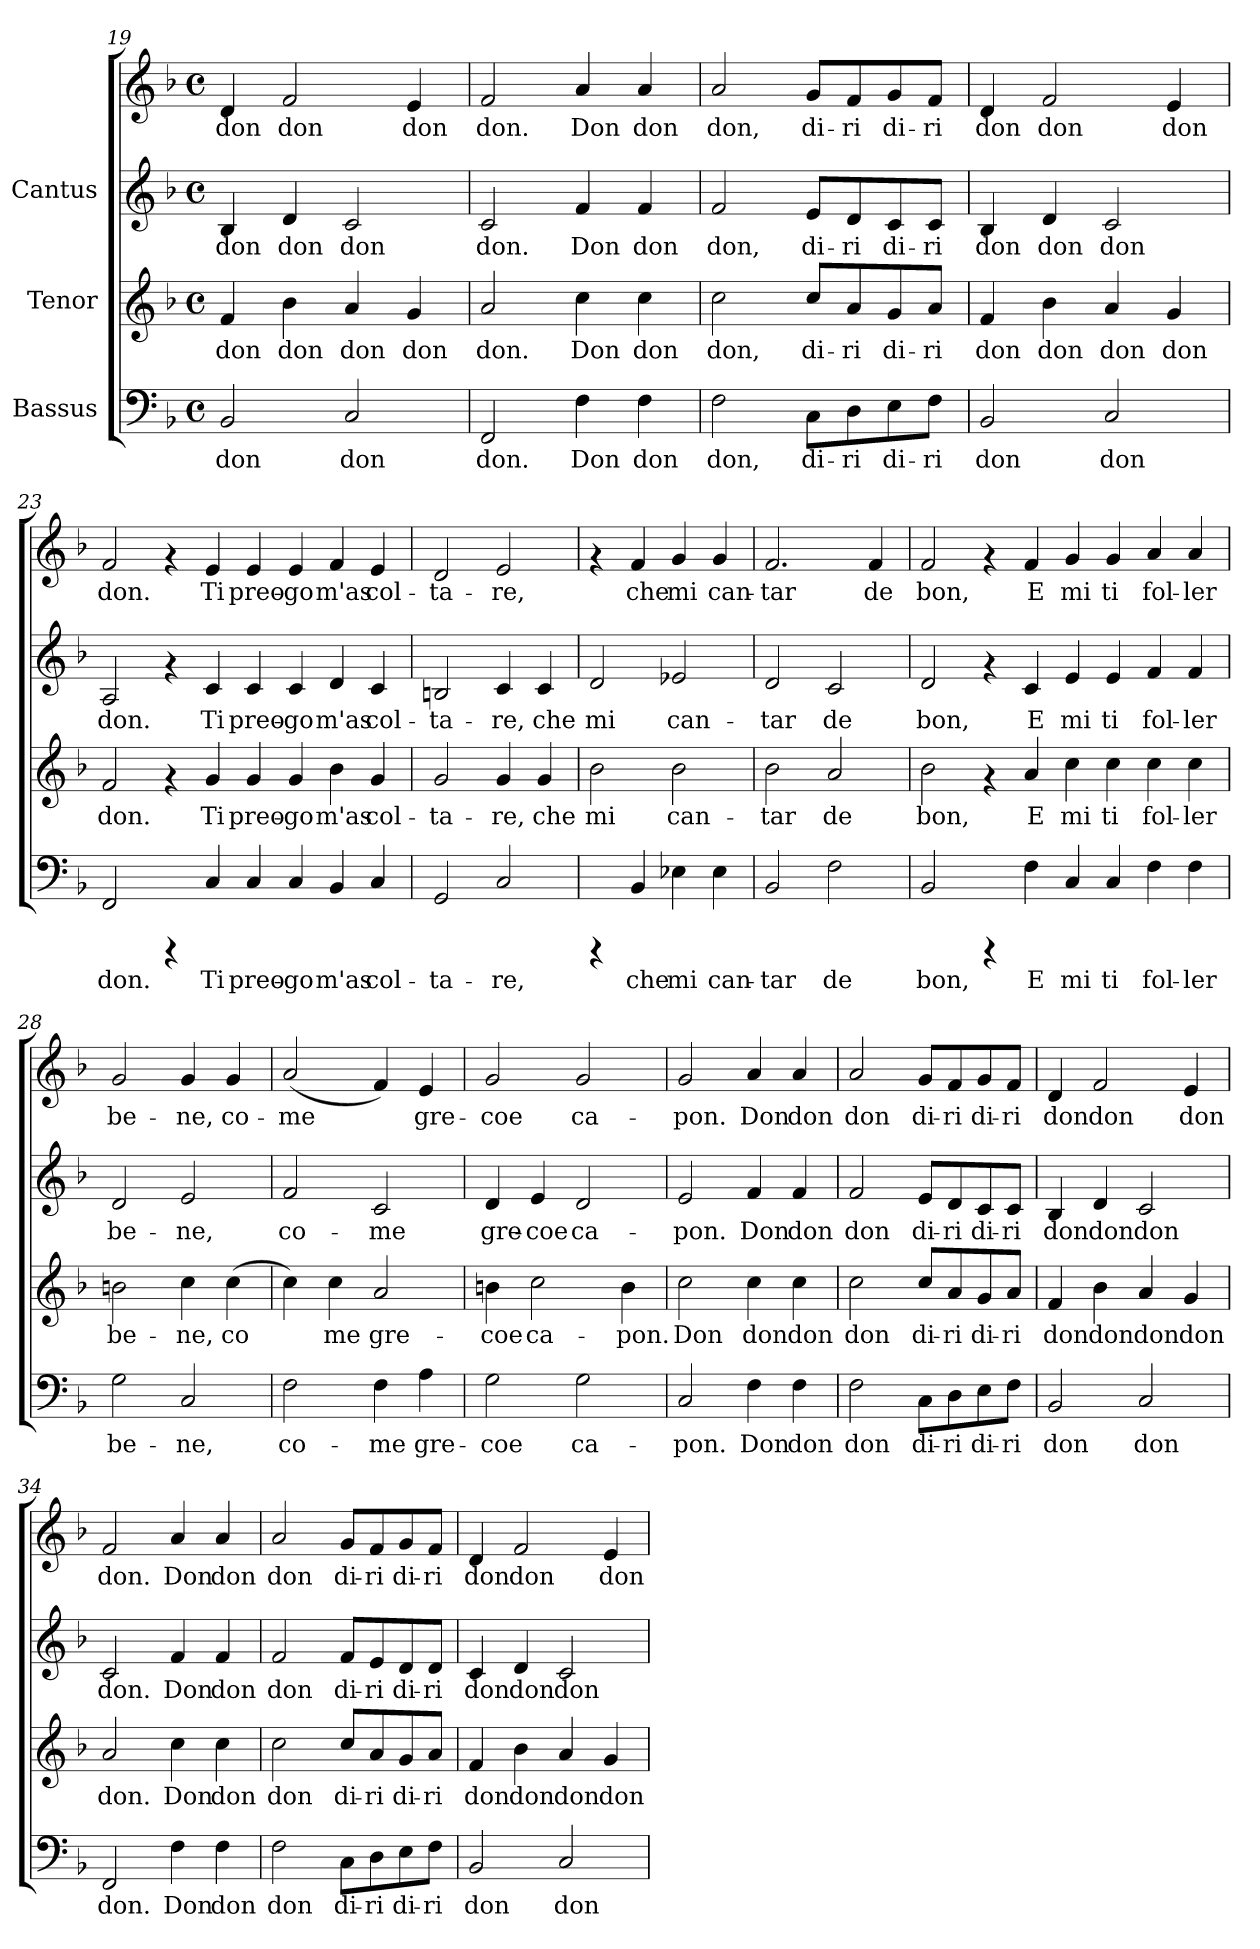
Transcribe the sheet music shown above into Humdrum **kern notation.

**kern	**text	**kern	**text	**kern	**text	**kern	**text
*part3	*part3	*part2	*part2	*part1	*part1	*part1	*part1
*staff4	*staff4	*staff3	*staff3	*staff2	*staff2	*staff1	*staff1
*I"Bassus	*	*I"Tenor	*	*I"Cantus	*	*	*
*clefF4	*	*clefG2	*	*clefG2	*	*clefG2	*
*k[b-]	*	*k[b-]	*	*k[b-]	*	*k[b-]	*
*F:	*	*F:	*	*F:	*	*F:	*
*M4/4	*	*M4/4	*	*M4/4	*	*M4/4	*
*met(c)	*	*met(c)	*	*met(c)	*	*met(c)	*
=19	=19	=19	=19	=19	=19	=19	=19
!	!LO:LY:b	!	!LO:LY:b	!	!LO:LY:b	!	!LO:LY:b
2BB-/	don	4f/	don	4B-/	don	4d/	don
!	!	!	!LO:LY:b	!	!LO:LY:b	!	!LO:LY:b
.	.	4b-\	don	4d/	don	2f/	don
!	!LO:LY:b	!	!LO:LY:b	!	!LO:LY:b	!	!
2C/	don	4a/	don	2c/	don	.	.
!	!	!	!LO:LY:b	!	!	!	!LO:LY:b
.	.	4g/	don	.	.	4e/	don
=20	=20	=20	=20	=20	=20	=20	=20
!	!LO:LY:b	!	!LO:LY:b	!	!LO:LY:b	!	!LO:LY:b
2FF/	don.	2a/	don.	2c/	don.	2f/	don.
!	!LO:LY:b	!	!LO:LY:b	!	!LO:LY:b	!	!LO:LY:b
4F\	Don	4cc\	Don	4f/	Don	4a/	Don
!	!LO:LY:b	!	!LO:LY:b	!	!LO:LY:b	!	!LO:LY:b
4F\	don	4cc\	don	4f/	don	4a/	don
=21	=21	=21	=21	=21	=21	=21	=21
!	!LO:LY:b	!	!LO:LY:b	!	!LO:LY:b	!	!LO:LY:b
2F\	don,	2cc\	don,	2f/	don,	2a/	don,
!	!LO:LY:b	!	!LO:LY:b	!	!LO:LY:b	!	!LO:LY:b
8C\L	di-	8cc/L	di-	8e/L	di-	8g/L	di-
!	!LO:LY:b	!	!LO:LY:b	!	!LO:LY:b	!	!LO:LY:b
8D\	-ri	8a/	-ri	8d/	-ri	8f/	-ri
!	!LO:LY:b	!	!LO:LY:b	!	!LO:LY:b	!	!LO:LY:b
8E\	di-	8g/	di-	8c/	di-	8g/	di-
!	!LO:LY:b	!	!LO:LY:b	!	!LO:LY:b	!	!LO:LY:b
8F\J	-ri	8a/J	-ri	8c/J	-ri	8f/J	-ri
=22	=22	=22	=22	=22	=22	=22	=22
!	!LO:LY:b	!	!LO:LY:b	!	!LO:LY:b	!	!LO:LY:b
2BB-/	don	4f/	don	4B-/	don	4d/	don
!	!	!	!LO:LY:b	!	!LO:LY:b	!	!LO:LY:b
.	.	4b-\	don	4d/	don	2f/	don
!	!LO:LY:b	!	!LO:LY:b	!	!LO:LY:b	!	!
2C/	don	4a/	don	2c/	don	.	.
!	!	!	!LO:LY:b	!	!	!	!LO:LY:b
.	.	4g/	don	.	.	4e/	don
!!LO:PB:g=z
=23	=23	=23	=23	=23	=23	=23	=23
!	!LO:LY:b	!	!LO:LY:b	!	!LO:LY:b	!	!LO:LY:b
2FF/	don.	2f/	don.	2A/	-don.	2f/	don.
4rCCC	.	4rf	.	4rf	.	4rf	.
*	*	*	*	*	*	*MM204	*
!	!LO:LY:b	!	!LO:LY:b	!	!LO:LY:b	!	!LO:LY:b
4C/	Ti	4g/	Ti	4c/	Ti	4e/	Ti
!	!LO:LY:b	!	!LO:LY:b	!	!LO:LY:b	!	!LO:LY:b
4C/	preo-	4g/	preo-	4c/	preo-	4e/	preo-
!	!LO:LY:b	!	!LO:LY:b	!	!LO:LY:b	!	!LO:LY:b
4C/	-go	4g/	-go	4c/	-go	4e/	-go
!	!LO:LY:b	!	!LO:LY:b	!	!LO:LY:b	!	!LO:LY:b
4BB-/	m'as	4b-\	m'as	4d/	m'as	4f/	m'as
!	!LO:LY:b	!	!LO:LY:b	!	!LO:LY:b	!	!LO:LY:b
4C/	col-	4g/	col-	4c/	col-	4e/	col-
=24	=24	=24	=24	=24	=24	=24	=24
!	!LO:LY:b	!	!LO:LY:b	!	!LO:LY:b	!	!LO:LY:b
2GG/	-ta-	2g/	-ta-	2Bn/	ta-	2d/	-ta-
!	!LO:LY:b	!	!LO:LY:b	!	!LO:LY:b	!	!LO:LY:b
2C/	-re,	4g/	-re,	4c/	-re,	2e/	-re,
!	!	!	!LO:LY:b	!	!LO:LY:b	!	!
.	.	4g/	che	4c/	che	.	.
=25	=25	=25	=25	=25	=25	=25	=25
!	!	!	!LO:LY:b	!	!LO:LY:b	!	!
4rCCC	.	2b-\	mi	2d/	-mi	4rf	.
!	!LO:LY:b	!	!	!	!	!	!LO:LY:b
4BB-/	che	.	.	.	.	4f/	che
!	!LO:LY:b	!	!LO:LY:b	!	!LO:LY:b	!	!LO:LY:b
4E-X\	mi	2b-\	can-	2e-X/	can-	4g/	mi
!	!LO:LY:b	!	!	!	!	!	!LO:LY:b
4E-\	can-	.	.	.	.	4g/	can-
=26	=26	=26	=26	=26	=26	=26	=26
!	!LO:LY:b	!	!LO:LY:b	!	!LO:LY:b	!	!LO:LY:b
2BB-/	-tar	2b-\	-tar	2d/	tar	2.f/	-tar
!	!LO:LY:b	!	!LO:LY:b	!	!LO:LY:b	!	!
2F\	de	2a/	de	2c/	de	.	.
!	!	!	!	!	!	!	!LO:LY:b
.	.	.	.	.	.	4f/	de
!!LO:LB:g=z
=27	=27	=27	=27	=27	=27	=27	=27
!	!LO:LY:b	!	!LO:LY:b	!	!LO:LY:b	!	!LO:LY:b
2BB-/	bon,	2b-\	bon,	2d/	bon,	2f/	bon,
4rCCC	.	4rf	.	4rf	.	4rf	.
!	!LO:LY:b	!	!LO:LY:b	!	!LO:LY:b	!	!LO:LY:b
4F\	E	4a/	E	4c/	E	4f/	E
!	!LO:LY:b	!	!LO:LY:b	!	!LO:LY:b	!	!LO:LY:b
4C/	mi	4cc\	mi	4e/	mi	4g/	mi
!	!LO:LY:b	!	!LO:LY:b	!	!LO:LY:b	!	!LO:LY:b
4C/	ti	4cc\	ti	4e/	ti	4g/	ti
!	!LO:LY:b	!	!LO:LY:b	!	!LO:LY:b	!	!LO:LY:b
4F\	fol-	4cc\	fol-	4f/	fol-	4a/	fol-
!	!LO:LY:b	!	!LO:LY:b	!	!LO:LY:b	!	!LO:LY:b
4F\	-ler	4cc\	-ler	4f/	-ler	4a/	-ler
=28	=28	=28	=28	=28	=28	=28	=28
!	!LO:LY:b	!	!LO:LY:b	!	!LO:LY:b	!	!LO:LY:b
2G\	be-	2bn\	be-	2d/	-be-	2g/	be-
!	!LO:LY:b	!	!LO:LY:b	!	!LO:LY:b	!	!LO:LY:b
2C/	-ne,	4cc\	-ne,	2e/	-ne,	4g/	-ne,
!	!	!	!LO:LY:b	!	!	!	!LO:LY:b
.	.	(>4cc\	co-	.	.	4g/	co-
=29	=29	=29	=29	=29	=29	=29	=29
!	!LO:LY:b	!	!LO:LY:b	!	!LO:LY:b	!	!LO:LY:b
2F\	co-	4cc\)	-	2f/	-co-	(<2a/	me
!	!	!	!LO:LY:b	!	!	!	!
.	.	4cc\	me	.	.	.	.
!	!LO:LY:b	!	!LO:LY:b	!	!LO:LY:b	!	!LO:LY:b
4F\	-me	2a/	gre-	2c/	-me	4f/)	.
!	!LO:LY:b	!	!	!	!	!	!LO:LY:b
4A\	gre-	.	.	.	.	4e/	gre-
=30	=30	=30	=30	=30	=30	=30	=30
!	!LO:LY:b	!	!LO:LY:b	!	!LO:LY:b	!	!LO:LY:b
2G\	-coe	4bn\	-coe	4d/	-gre-	2g/	coe
!	!	!	!LO:LY:b	!	!LO:LY:b	!	!
.	.	2cc\	ca-	4e/	-coe	.	.
!	!LO:LY:b	!	!	!	!LO:LY:b	!	!LO:LY:b
2G\	ca-	.	.	2d/	ca-	2g/	ca-
!	!	!	!LO:LY:b	!	!	!	!
.	.	4b\	-pon.	.	.	.	.
!!LO:LB:g=z
=31	=31	=31	=31	=31	=31	=31	=31
!	!LO:LY:b	!	!LO:LY:b	!	!LO:LY:b	!	!LO:LY:b
2C/	-pon.	2cc\	Don	2e/	pon.	2g/	-pon.
!	!LO:LY:b	!	!LO:LY:b	!	!LO:LY:b	!	!LO:LY:b
4F\	Don	4cc\	don	4f/	Don	4a/	Don
!	!LO:LY:b	!	!LO:LY:b	!	!LO:LY:b	!	!LO:LY:b
4F\	don	4cc\	don	4f/	don	4a/	don
=32	=32	=32	=32	=32	=32	=32	=32
!	!LO:LY:b	!	!LO:LY:b	!	!LO:LY:b	!	!LO:LY:b
2F\	don	2cc\	don	2f/	don	2a/	don
!	!LO:LY:b	!	!LO:LY:b	!	!LO:LY:b	!	!LO:LY:b
8C\L	di-	8cc/L	di-	8e/L	di-	8g/L	di-
!	!LO:LY:b	!	!LO:LY:b	!	!LO:LY:b	!	!LO:LY:b
8D\	-ri	8a/	-ri	8d/	-ri	8f/	-ri
!	!LO:LY:b	!	!LO:LY:b	!	!LO:LY:b	!	!LO:LY:b
8E\	di-	8g/	di-	8c/	di-	8g/	di-
!	!LO:LY:b	!	!LO:LY:b	!	!LO:LY:b	!	!LO:LY:b
8F\J	-ri	8a/J	-ri	8c/J	-ri	8f/J	-ri
=33	=33	=33	=33	=33	=33	=33	=33
!	!LO:LY:b	!	!LO:LY:b	!	!LO:LY:b	!	!LO:LY:b
2BB-/	don	4f/	don	4B-/	don	4d/	don
!	!	!	!LO:LY:b	!	!LO:LY:b	!	!LO:LY:b
.	.	4b-\	don	4d/	don	2f/	don
!	!LO:LY:b	!	!LO:LY:b	!	!LO:LY:b	!	!
2C/	don	4a/	don	2c/	don	.	.
!	!	!	!LO:LY:b	!	!	!	!LO:LY:b
.	.	4g/	don	.	.	4e/	don
=34	=34	=34	=34	=34	=34	=34	=34
!	!LO:LY:b	!	!LO:LY:b	!	!LO:LY:b	!	!LO:LY:b
2FF/	don.	2a/	don.	2c/	don.	2f/	don.
*	*	*	*	*	*	*MM216	*
!	!LO:LY:b	!	!LO:LY:b	!	!LO:LY:b	!	!LO:LY:b
4F\	Don	4cc\	Don	4f/	Don	4a/	Don
!	!LO:LY:b	!	!LO:LY:b	!	!LO:LY:b	!	!LO:LY:b
4F\	don	4cc\	don	4f/	don	4a/	don
=35	=35	=35	=35	=35	=35	=35	=35
!	!LO:LY:b	!	!LO:LY:b	!	!LO:LY:b	!	!LO:LY:b
2F\	don	2cc\	don	2f/	don	2a/	don
!	!LO:LY:b	!	!LO:LY:b	!	!LO:LY:b	!	!LO:LY:b
8C\L	di-	8cc/L	di-	8f/L	di-	8g/L	di-
!	!LO:LY:b	!	!LO:LY:b	!	!LO:LY:b	!	!LO:LY:b
8D\	-ri	8a/	-ri	8e/	-ri	8f/	-ri
!	!LO:LY:b	!	!LO:LY:b	!	!LO:LY:b	!	!LO:LY:b
8E\	di-	8g/	di-	8d/	di-	8g/	di-
!	!LO:LY:b	!	!LO:LY:b	!	!LO:LY:b	!	!LO:LY:b
8F\J	-ri	8a/J	-ri	8d/J	-ri	8f/J	-ri
!!LO:LB:g=z
=36	=36	=36	=36	=36	=36	=36	=36
!	!LO:LY:b	!	!LO:LY:b	!	!LO:LY:b	!	!LO:LY:b
2BB-/	don	4f/	don	4c/	don	4d/	don
!	!	!	!LO:LY:b	!	!LO:LY:b	!	!LO:LY:b
.	.	4b-\	don	4d/	don	2f/	don
!	!LO:LY:b	!	!LO:LY:b	!	!LO:LY:b	!	!
2C/	don	4a/	don	2c/	don	.	.
!	!	!	!LO:LY:b	!	!	!	!LO:LY:b
.	.	4g/	don	.	.	4e/	don
=	=	=	=	=	=	=	=
*-	*-	*-	*-	*-	*-	*-	*-
